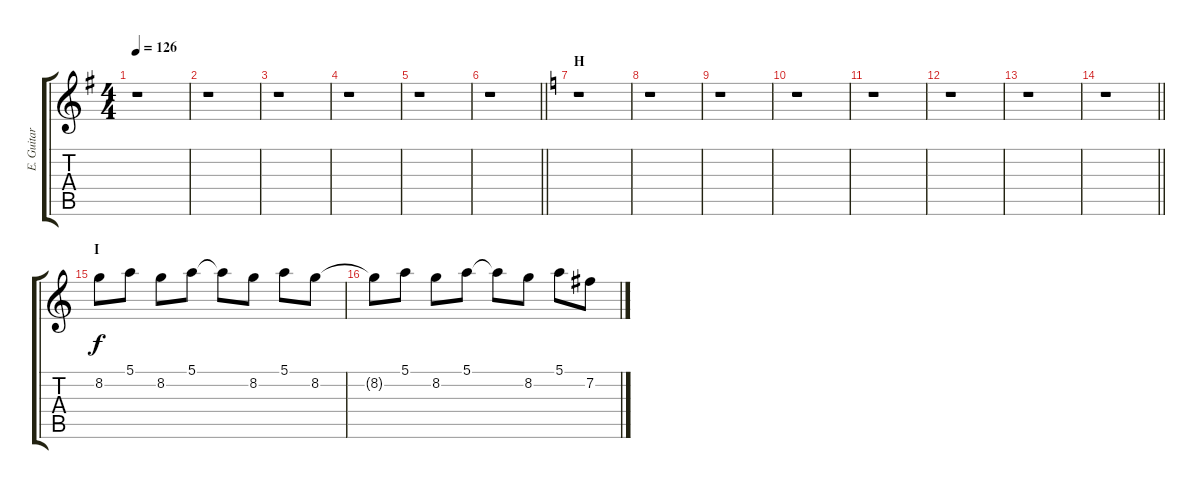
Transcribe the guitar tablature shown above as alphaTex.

\track ("E. Guitar IV" "E. Guitar ") {instrument overdrivenguitar}
\staff {score tabs}
\tuning (E4 B3 G3 D3 A2 E2) {hide}
\ts (4 4)
\tempo 126
\clef g2
\ks g
r.1{dy f} |
r.1 |
r.1 |
r.1 |
r.1 |
\barLineRight lightlight
r.1 |
\section ("" "H")
\ks c
r.1 |
r.1 |
r.1 |
r.1 |
r.1 |
r.1 |
r.1 |
\barLineRight lightlight
r.1 |
\section ("" "I")
8.2.8 5.1.8 8.2.8 5.1.8 5.1{t}.8 8.2.8 5.1.8 8.2.8 |
8.2{t}.8 5.1.8 8.2.8 5.1.8 5.1{t}.8 8.2.8 5.1.8 7.2.8
